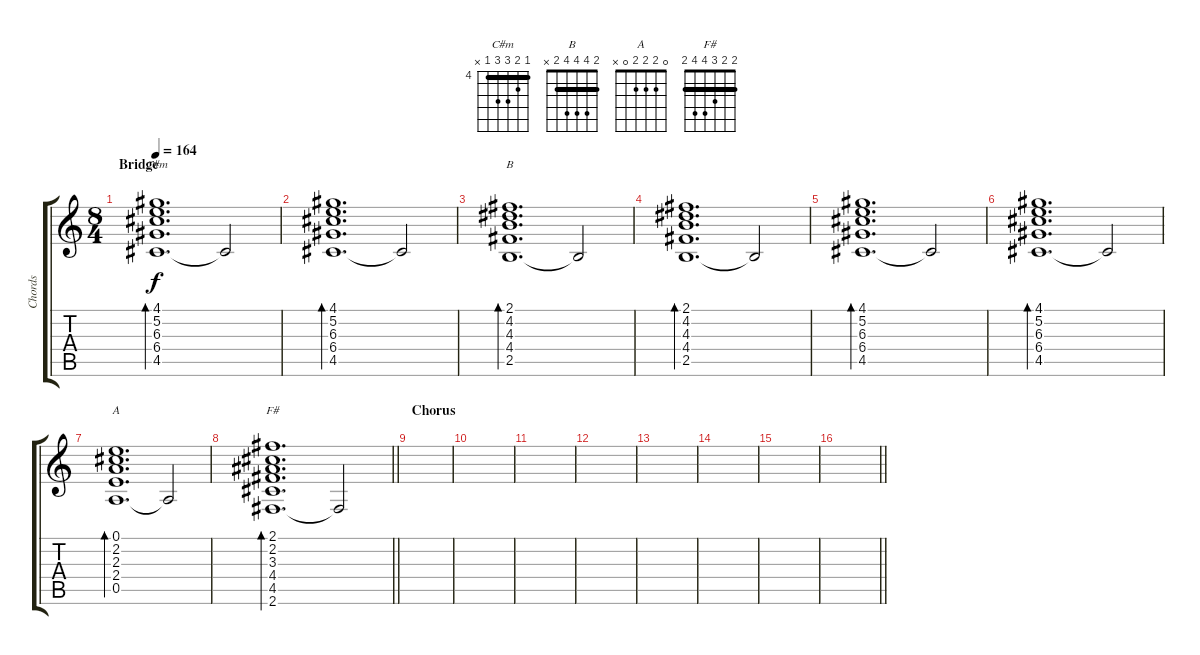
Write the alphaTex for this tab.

\track ("Chords" "Chords") {instrument acousticguitarnylon}
\staff {score tabs}
\tuning (E4 B3 G3 D3 A2 E2) {hide}
\chord ("C#m" 4 5 6 6 4 x) {firstfret 4 barre 4}
\chord ("B" 2 4 4 4 2 x) {barre 2}
\chord ("A" 0 2 2 2 0 x)
\chord ("F#" 2 2 3 4 4 2) {barre 2}
\ts (8 4)
\section ("" "Bridge")
\tempo 164
\clef g2
\ks c
(4.1 5.2 6.3 6.4 4.5).1{d bd 120 ch "C#m" dy f} 4.5{t}.2 |
(4.1 5.2 6.3 6.4 4.5).1{d bd 240} 4.5{t}.2 |
(2.1 4.2 4.3 4.4 2.5).1{d bd 120 ch "B"} 2.5{t}.2 |
(2.1 4.2 4.3 4.4 2.5).1{d bd 120} 2.5{t}.2 |
(4.1 5.2 6.3 6.4 4.5).1{d bd 120} 4.5{t}.2 |
(4.1 5.2 6.3 6.4 4.5).1{d bd 240} 4.5{t}.2 |
(0.1 2.2 2.3 2.4 0.5).1{d bd 240 ch "A"} 0.5{t}.2 |
\barLineRight lightlight
(2.1 2.2 3.3 4.4 4.5 2.6).1{d bd 240 ch "F#"} 2.6{t}.2 |
\section ("" "Chorus")
|
|
|
|
|
|
|
\barLineRight lightlight
